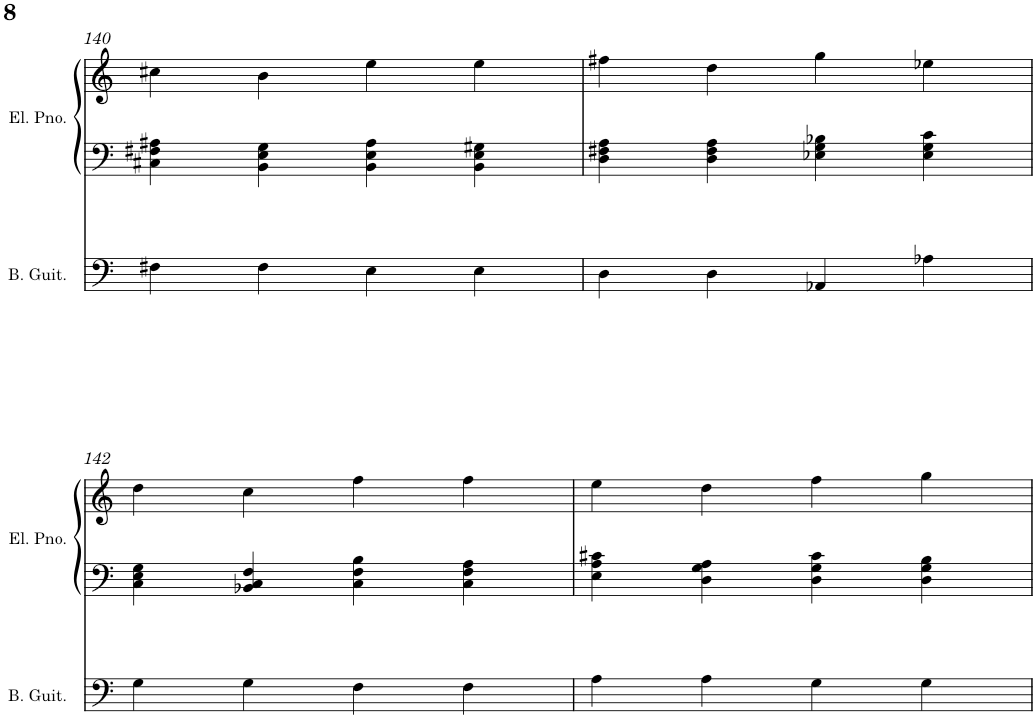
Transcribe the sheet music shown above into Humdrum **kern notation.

**kern	**kern	**kern
*part2	*part1	*part1
*staff3	*staff2	*staff1
*I"Bass Guitar	*I"Electric Piano	*
*I'B. Guit.	*I'El. Pno.	*
!!LO:PB:g=z
*clefF4	*clefF4	*clefG2
*Trd7c12	*	*
*k[]	*k[]	*k[]
*M4/4	*M4/4	*M4/4
=140	=140	=140
4F#X\	4C#X\ 4F#X\ 4A#X\	4cc#X\
4F#\	4BB\ 4E\ 4G\	4b\
4E\	4BB\ 4E\ 4A#\	4ee\
4E\	4BB\ 4E\ 4G#X\	4ee\
=141	=141	=141
4D\	4D\ 4F#X\ 4A\	4ff#X\
4D\	4D\ 4F#\ 4A\	4dd\
4AA-X/	4E-X\ 4G\ 4B-X\	4gg\
4A-X\	4E-\ 4G\ 4c\	4ee-X\
!!LO:LB:g=z
=142	=142	=142
4G\	4C\ 4E\ 4G\	4dd\
4G\	4BB-X/ 4C/ 4F/	4cc\
4F\	4C\ 4F\ 4B\	4ff\
4F\	4C\ 4F\ 4A\	4ff\
=143	=143	=143
4A\	4E\ 4A\ 4c#X\	4ee\
4A\	4D\ 4G\ 4A\	4dd\
4G\	4D\ 4G\ 4c#\	4ff\
4G\	4D\ 4G\ 4B\	4gg\
=	=	=
*-	*-	*-
